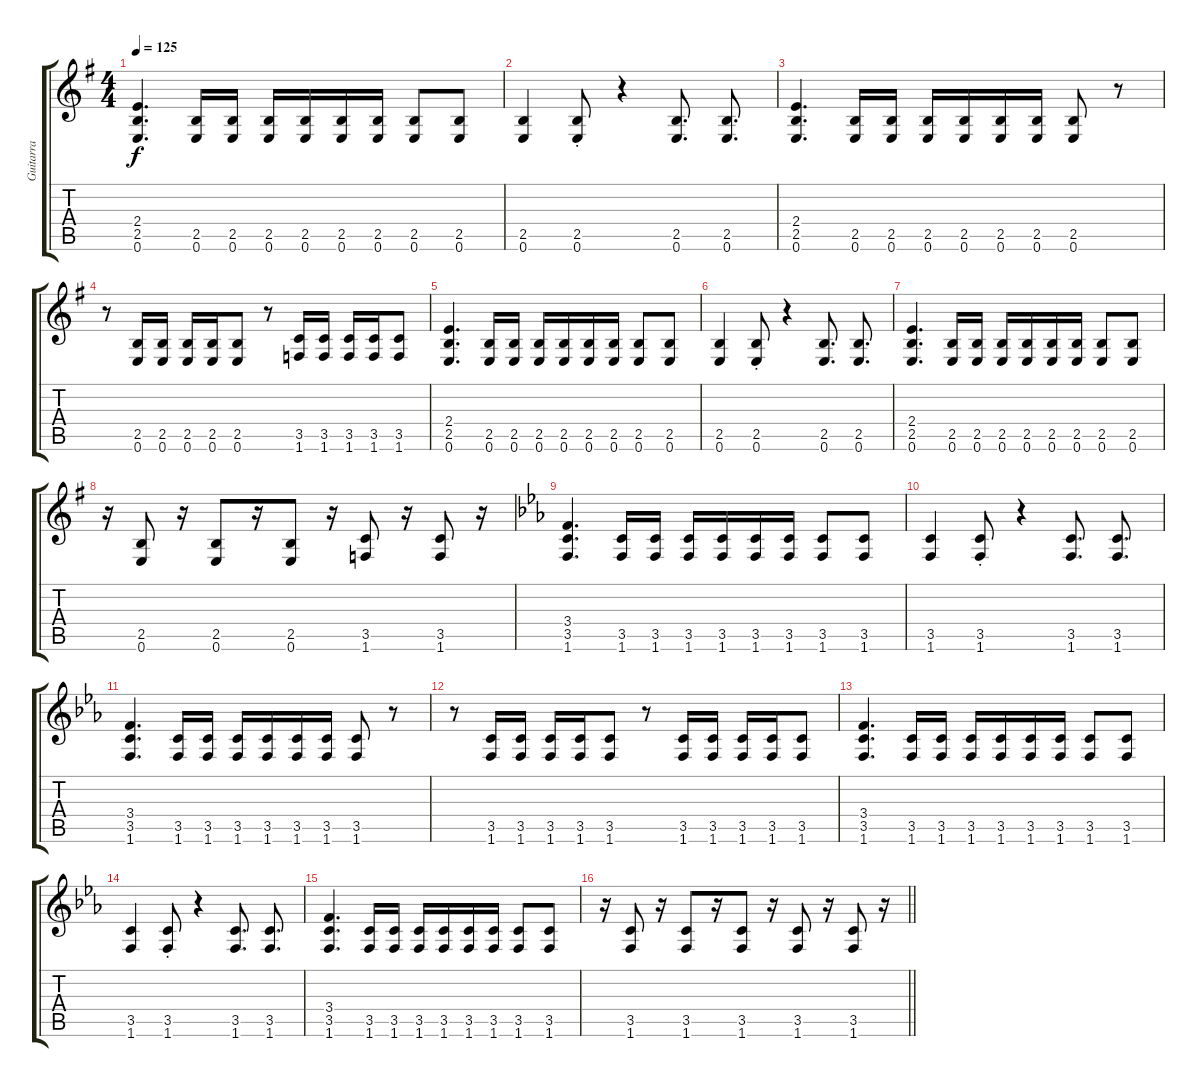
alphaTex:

\track ("Guitarra" "Guitarra") {instrument distortionguitar}
\staff {score tabs}
\tuning (E4 B3 G3 D3 A2 E2) {hide}
\ts (4 4)
\tempo 125
\clef g2
\ks g
(2.4 2.5 0.6).4{d dy f} (2.5 0.6).16 (2.5 0.6).16 (2.5 0.6).16 (2.5 0.6).16 (2.5 0.6).16 (2.5 0.6).16 (2.5 0.6).8 (2.5 0.6).8 |
(2.5 0.6).4 (2.5{st} 0.6{st}).8 r.4 (2.5 0.6).8{d} (2.5 0.6).8{d} |
(2.4 2.5 0.6).4{d} (2.5 0.6).16 (2.5 0.6).16 (2.5 0.6).16 (2.5 0.6).16 (2.5 0.6).16 (2.5 0.6).16 (2.5 0.6).8 r.8 |
r.8 (2.5 0.6).16 (2.5 0.6).16 (2.5 0.6).16 (2.5 0.6).16 (2.5 0.6).8 r.8 (3.5 1.6).16 (3.5 1.6).16 (3.5 1.6).16 (3.5 1.6).16 (3.5 1.6).8 |
(2.4 2.5 0.6).4{d} (2.5 0.6).16 (2.5 0.6).16 (2.5 0.6).16 (2.5 0.6).16 (2.5 0.6).16 (2.5 0.6).16 (2.5 0.6).8 (2.5 0.6).8 |
(2.5 0.6).4 (2.5{st} 0.6{st}).8 r.4 (2.5 0.6).8{d} (2.5 0.6).8{d} |
(2.4 2.5 0.6).4{d} (2.5 0.6).16 (2.5 0.6).16 (2.5 0.6).16 (2.5 0.6).16 (2.5 0.6).16 (2.5 0.6).16 (2.5 0.6).8 (2.5 0.6).8 |
r.16 (2.5 0.6).8 r.16 (2.5 0.6).8 r.16 (2.5 0.6).8 r.16 (3.5 1.6).8 r.16 (3.5 1.6).8 r.16 |
\ks eb
(3.4 3.5 1.6).4{d} (3.5 1.6).16 (3.5 1.6).16 (3.5 1.6).16 (3.5 1.6).16 (3.5 1.6).16 (3.5 1.6).16 (3.5 1.6).8 (3.5 1.6).8 |
(3.5 1.6).4 (3.5{st} 1.6{st}).8 r.4 (3.5 1.6).8{d} (3.5 1.6).8{d} |
(3.4 3.5 1.6).4{d} (3.5 1.6).16 (3.5 1.6).16 (3.5 1.6).16 (3.5 1.6).16 (3.5 1.6).16 (3.5 1.6).16 (3.5 1.6).8 r.8 |
r.8 (3.5 1.6).16 (3.5 1.6).16 (3.5 1.6).16 (3.5 1.6).16 (3.5 1.6).8 r.8 (3.5 1.6).16 (3.5 1.6).16 (3.5 1.6).16 (3.5 1.6).16 (3.5 1.6).8 |
(3.4 3.5 1.6).4{d} (3.5 1.6).16 (3.5 1.6).16 (3.5 1.6).16 (3.5 1.6).16 (3.5 1.6).16 (3.5 1.6).16 (3.5 1.6).8 (3.5 1.6).8 |
(3.5 1.6).4 (3.5{st} 1.6{st}).8 r.4 (3.5 1.6).8{d} (3.5 1.6).8{d} |
(3.4 3.5 1.6).4{d} (3.5 1.6).16 (3.5 1.6).16 (3.5 1.6).16 (3.5 1.6).16 (3.5 1.6).16 (3.5 1.6).16 (3.5 1.6).8 (3.5 1.6).8 |
\barLineRight lightlight
r.16 (3.5 1.6).8 r.16 (3.5 1.6).8 r.16 (3.5 1.6).8 r.16 (3.5 1.6).8 r.16 (3.5 1.6).8 r.16
